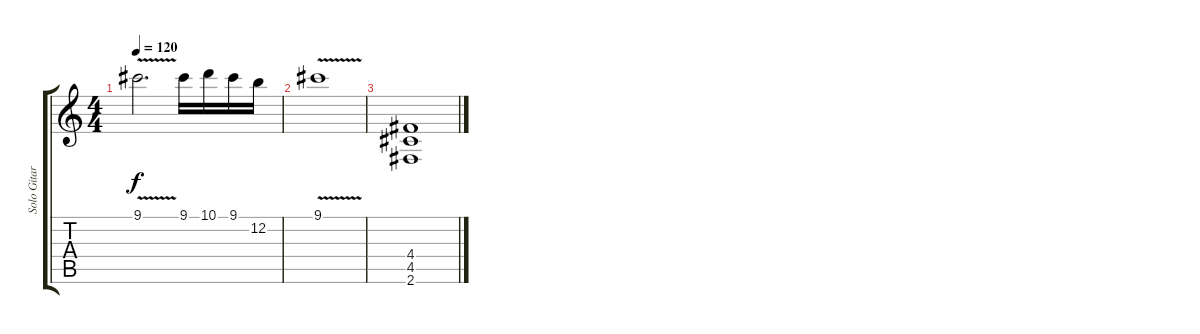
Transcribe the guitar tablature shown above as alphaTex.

\track ("Solo Gitar" "Solo Gitar") {instrument overdrivenguitar}
\staff {score tabs}
\tuning (E4 B3 G3 D3 A2 E2) {hide}
\ts (4 4)
\tempo 120
\clef g2
\ks c
9.1{v}.2{d dy f} 9.1.16 10.1.16 9.1.16 12.2.16 |
9.1{v}.1 |
(4.4 4.5 2.6).1
